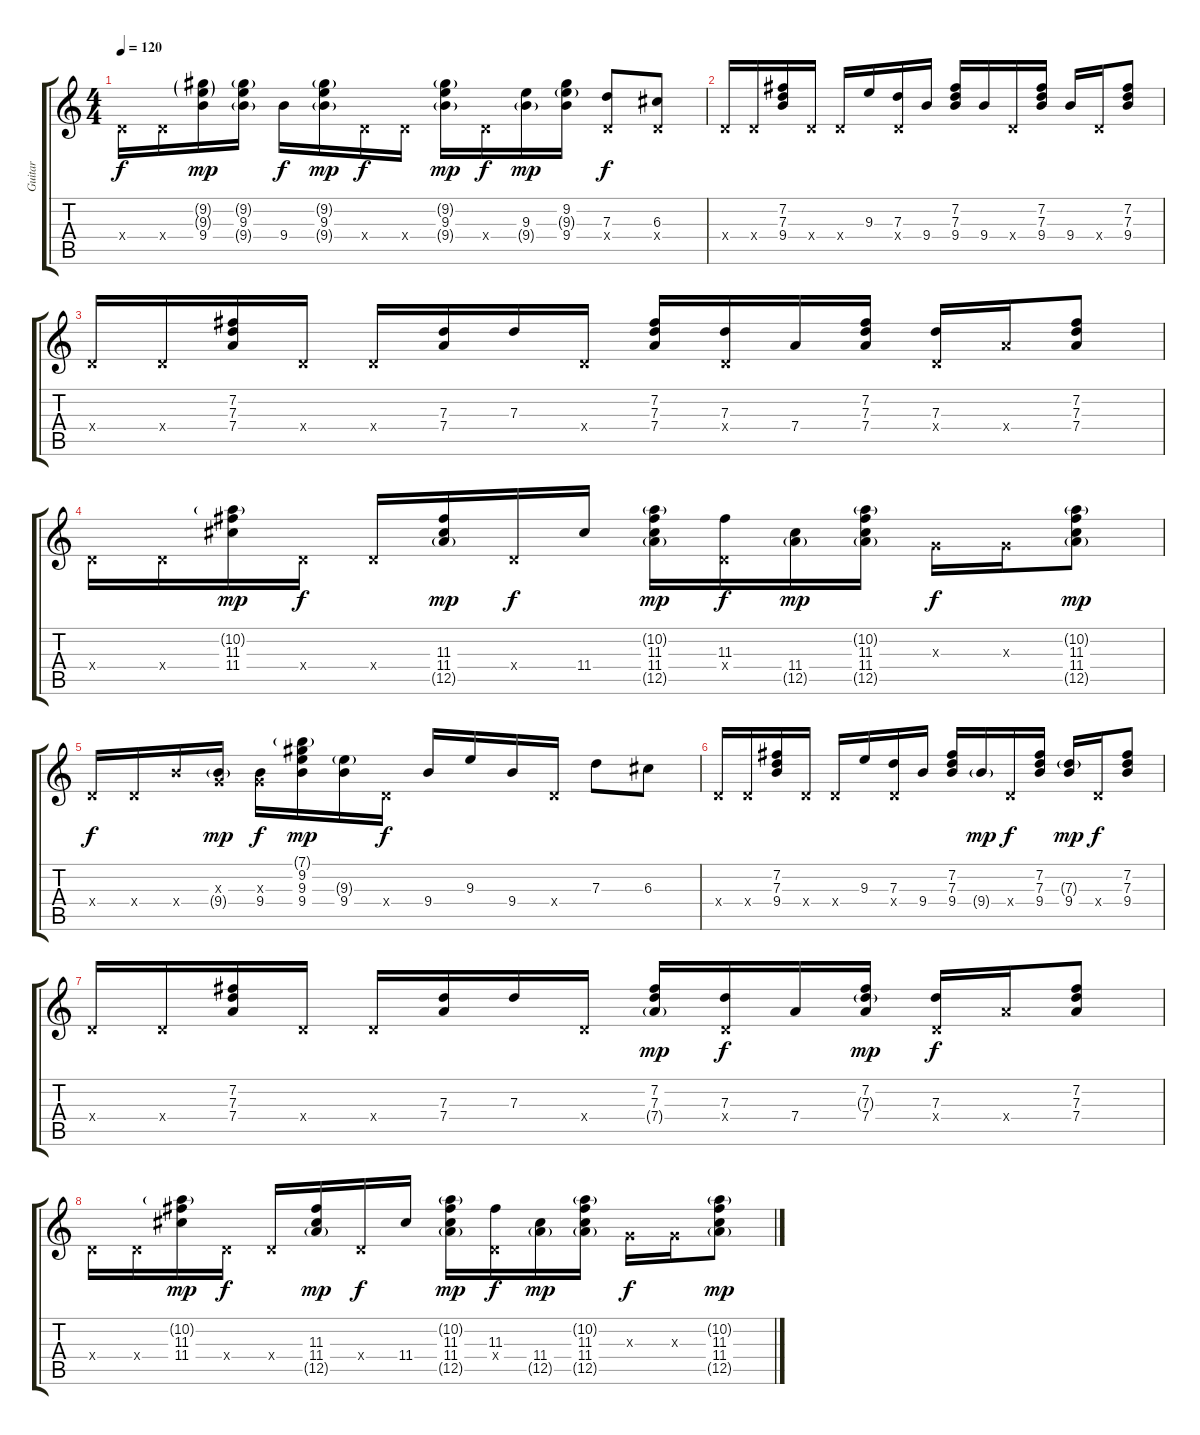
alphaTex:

\track ("Guitar" "Guitar") {instrument electricguitarclean}
\staff {score tabs}
\tuning (E4 B3 G3 D3 A2 E2) {hide}
\ts (4 4)
\tempo 120
\clef g2
\ks c
0.4{x}.16{dy f} 0.4{x}.16 (9.2{g} 9.3{g} 9.4).16{dy mp} (9.2{g} 9.3 9.4{g}).16 9.4.16{dy f} (9.2{g} 9.3 9.4{g}).16{dy mp} 0.4{x}.16{dy f} 0.4{x}.16 (9.2{g} 9.3 9.4{g}).16{dy mp} 0.4{x}.16{dy f} (9.3 9.4{g}).16{dy mp} (9.2 9.3{g} 9.4).16 (7.3 0.4{x}).8{dy f} (6.3 0.4{x}).8 |
0.4{x}.16 0.4{x}.16 (7.2 7.3 9.4).16 0.4{x}.16 0.4{x}.16 9.3.16 (7.3 0.4{x}).16 9.4.16 (7.2 7.3 9.4).16 9.4.16 0.4{x}.16 (7.2 7.3 9.4).16 9.4.16 0.4{x}.16 (7.2 7.3 9.4).8 |
0.4{x}.16 0.4{x}.16 (7.2 7.3 7.4).16 0.4{x}.16 0.4{x}.16 (7.3 7.4).16 7.3.16 0.4{x}.16 (7.2 7.3 7.4).16 (7.3 0.4{x}).16 7.4.16 (7.2 7.3 7.4).16 (7.3 0.4{x}).16 7.4{x}.16 (7.2 7.3 7.4).8 |
0.4{x}.16 0.4{x}.16 (10.2{g} 11.3 11.4).16{dy mp} 0.4{x}.16{dy f} 0.4{x}.16 (11.3 11.4 12.5{g}).16{dy mp} 0.4{x}.16{dy f} 11.4.16 (10.2{g} 11.3 11.4 12.5{g}).16{dy mp} (11.3 0.4{x}).16{dy f} (11.4 12.5{g}).16{dy mp} (10.2{g} 11.3 11.4 12.5{g}).16 0.3{x}.16{dy f} 0.3{x}.16 (10.2{g} 11.3 11.4 12.5{g}).8{dy mp} |
0.4{x}.16{dy f} 0.4{x}.16 9.4{x}.16 (0.3{x} 9.4{g}).16{dy mp} (0.3{x} 9.4).16{dy f} (7.1{g} 9.2 9.3 9.4).16{dy mp} (9.3{g} 9.4).16 0.4{x}.16{dy f} 9.4.16 9.3.16 9.4.16 0.4{x}.16 7.3.8 6.3.8 |
0.4{x}.16 0.4{x}.16 (7.2 7.3 9.4).16 0.4{x}.16 0.4{x}.16 9.3.16 (7.3 0.4{x}).16 9.4.16 (7.2 7.3 9.4).16 9.4{g}.16{dy mp} 0.4{x}.16{dy f} (7.2 7.3 9.4).16 (7.3{g} 9.4).16{dy mp} 0.4{x}.16{dy f} (7.2 7.3 9.4).8 |
0.4{x}.16 0.4{x}.16 (7.2 7.3 7.4).16 0.4{x}.16 0.4{x}.16 (7.3 7.4).16 7.3.16 0.4{x}.16 (7.2 7.3 7.4{g}).16{dy mp} (7.3 0.4{x}).16{dy f} 7.4.16 (7.2 7.3{g} 7.4).16{dy mp} (7.3 0.4{x}).16{dy f} 7.4{x}.16 (7.2 7.3 7.4).8 |
0.4{x}.16 0.4{x}.16 (10.2{g} 11.3 11.4).16{dy mp} 0.4{x}.16{dy f} 0.4{x}.16 (11.3 11.4 12.5{g}).16{dy mp} 0.4{x}.16{dy f} 11.4.16 (10.2{g} 11.3 11.4 12.5{g}).16{dy mp} (11.3 0.4{x}).16{dy f} (11.4 12.5{g}).16{dy mp} (10.2{g} 11.3 11.4 12.5{g}).16 0.3{x}.16{dy f} 0.3{x}.16 (10.2{g} 11.3 11.4 12.5{g}).8{dy mp}
